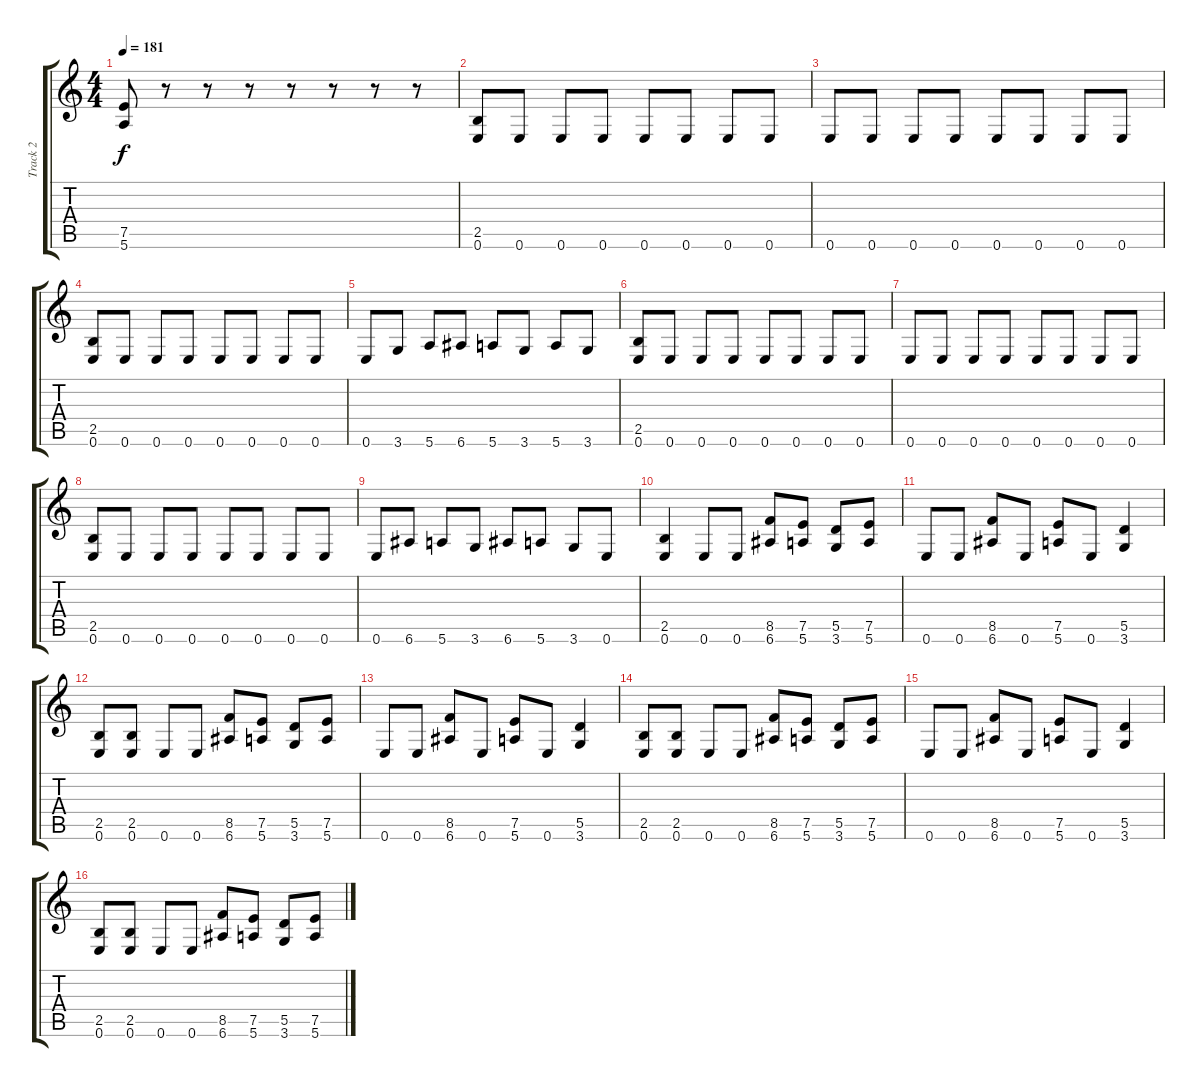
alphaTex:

\track ("Track 2" "Track 2") {instrument distortionguitar}
\staff {score tabs}
\tuning (E4 B3 G3 D3 A2 E2) {hide}
\ts (4 4)
\tempo 181
\clef g2
\ks c
(7.5 5.6).8{dy f} r.8 r.8 r.8 r.8 r.8 r.8 r.8 |
(2.5 0.6).8 0.6.8 0.6.8 0.6.8 0.6.8 0.6.8 0.6.8 0.6.8 |
0.6.8 0.6.8 0.6.8 0.6.8 0.6.8 0.6.8 0.6.8 0.6.8 |
(2.5 0.6).8 0.6.8 0.6.8 0.6.8 0.6.8 0.6.8 0.6.8 0.6.8 |
0.6.8 3.6.8 5.6.8 6.6.8 5.6.8 3.6.8 5.6.8 3.6.8 |
(2.5 0.6).8 0.6.8 0.6.8 0.6.8 0.6.8 0.6.8 0.6.8 0.6.8 |
0.6.8 0.6.8 0.6.8 0.6.8 0.6.8 0.6.8 0.6.8 0.6.8 |
(2.5 0.6).8 0.6.8 0.6.8 0.6.8 0.6.8 0.6.8 0.6.8 0.6.8 |
0.6.8 6.6.8 5.6.8 3.6.8 6.6.8 5.6.8 3.6.8 0.6.8 |
(2.5 0.6).4 0.6.8 0.6.8 (8.5 6.6).8 (7.5 5.6).8 (5.5 3.6).8 (7.5 5.6).8 |
0.6.8 0.6.8 (8.5 6.6).8 0.6.8 (7.5 5.6).8 0.6.8 (5.5 3.6).4 |
(2.5 0.6).8 (2.5 0.6).8 0.6.8 0.6.8 (8.5 6.6).8 (7.5 5.6).8 (5.5 3.6).8 (7.5 5.6).8 |
0.6.8 0.6.8 (8.5 6.6).8 0.6.8 (7.5 5.6).8 0.6.8 (5.5 3.6).4 |
(2.5 0.6).8 (2.5 0.6).8 0.6.8 0.6.8 (8.5 6.6).8 (7.5 5.6).8 (5.5 3.6).8 (7.5 5.6).8 |
0.6.8 0.6.8 (8.5 6.6).8 0.6.8 (7.5 5.6).8 0.6.8 (5.5 3.6).4 |
(2.5 0.6).8 (2.5 0.6).8 0.6.8 0.6.8 (8.5 6.6).8 (7.5 5.6).8 (5.5 3.6).8 (7.5 5.6).8
